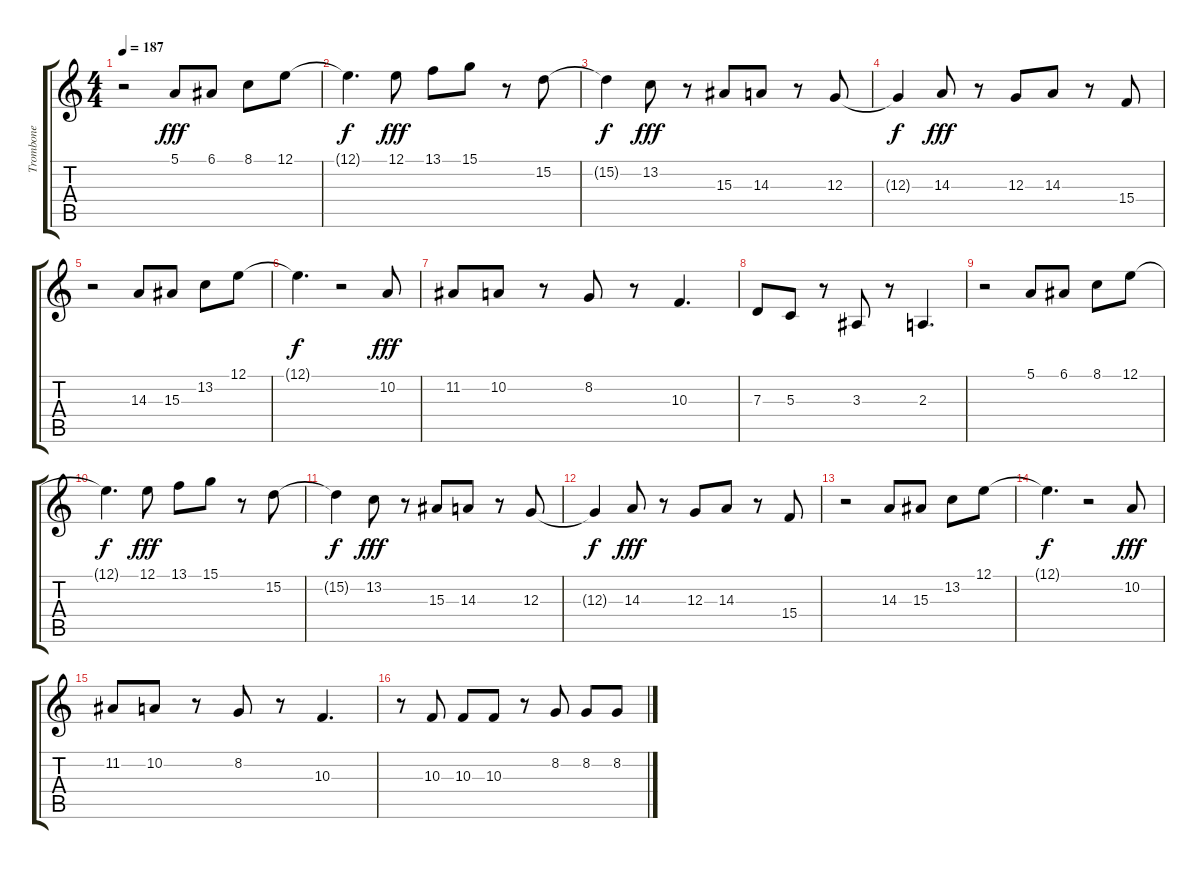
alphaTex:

\track ("Trombone" "Trombone") {instrument trombone}
\staff {score tabs}
\tuning (E4 B3 G3 D3 A2 E2) {hide}
\ts (4 4)
\tempo 187
\clef g2
\ks c
r.2{dy fff} 5.1.8 6.1.8 8.1.8 12.1.8 |
12.1{t}.4{d dy f} 12.1.8{dy fff} 13.1.8 15.1.8 r.8 15.2.8 |
15.2{t}.4{dy f} 13.2.8{dy fff} r.8 15.3.8 14.3.8 r.8 12.3.8 |
12.3{t}.4{dy f} 14.3.8{dy fff} r.8 12.3.8 14.3.8 r.8 15.4.8 |
r.2 14.3.8 15.3.8 13.2.8 12.1.8 |
12.1{t}.4{d dy f} r.2 10.2.8{dy fff} |
11.2.8 10.2.8 r.8 8.2.8 r.8 10.3.4{d} |
7.3.8 5.3.8 r.8 3.3.8 r.8 2.3.4{d} |
r.2 5.1.8 6.1.8 8.1.8 12.1.8 |
12.1{t}.4{d dy f} 12.1.8{dy fff} 13.1.8 15.1.8 r.8 15.2.8 |
15.2{t}.4{dy f} 13.2.8{dy fff} r.8 15.3.8 14.3.8 r.8 12.3.8 |
12.3{t}.4{dy f} 14.3.8{dy fff} r.8 12.3.8 14.3.8 r.8 15.4.8 |
r.2 14.3.8 15.3.8 13.2.8 12.1.8 |
12.1{t}.4{d dy f} r.2 10.2.8{dy fff} |
11.2.8 10.2.8 r.8 8.2.8 r.8 10.3.4{d} |
r.8 10.3.8 10.3.8 10.3.8 r.8 8.2.8 8.2.8 8.2.8
